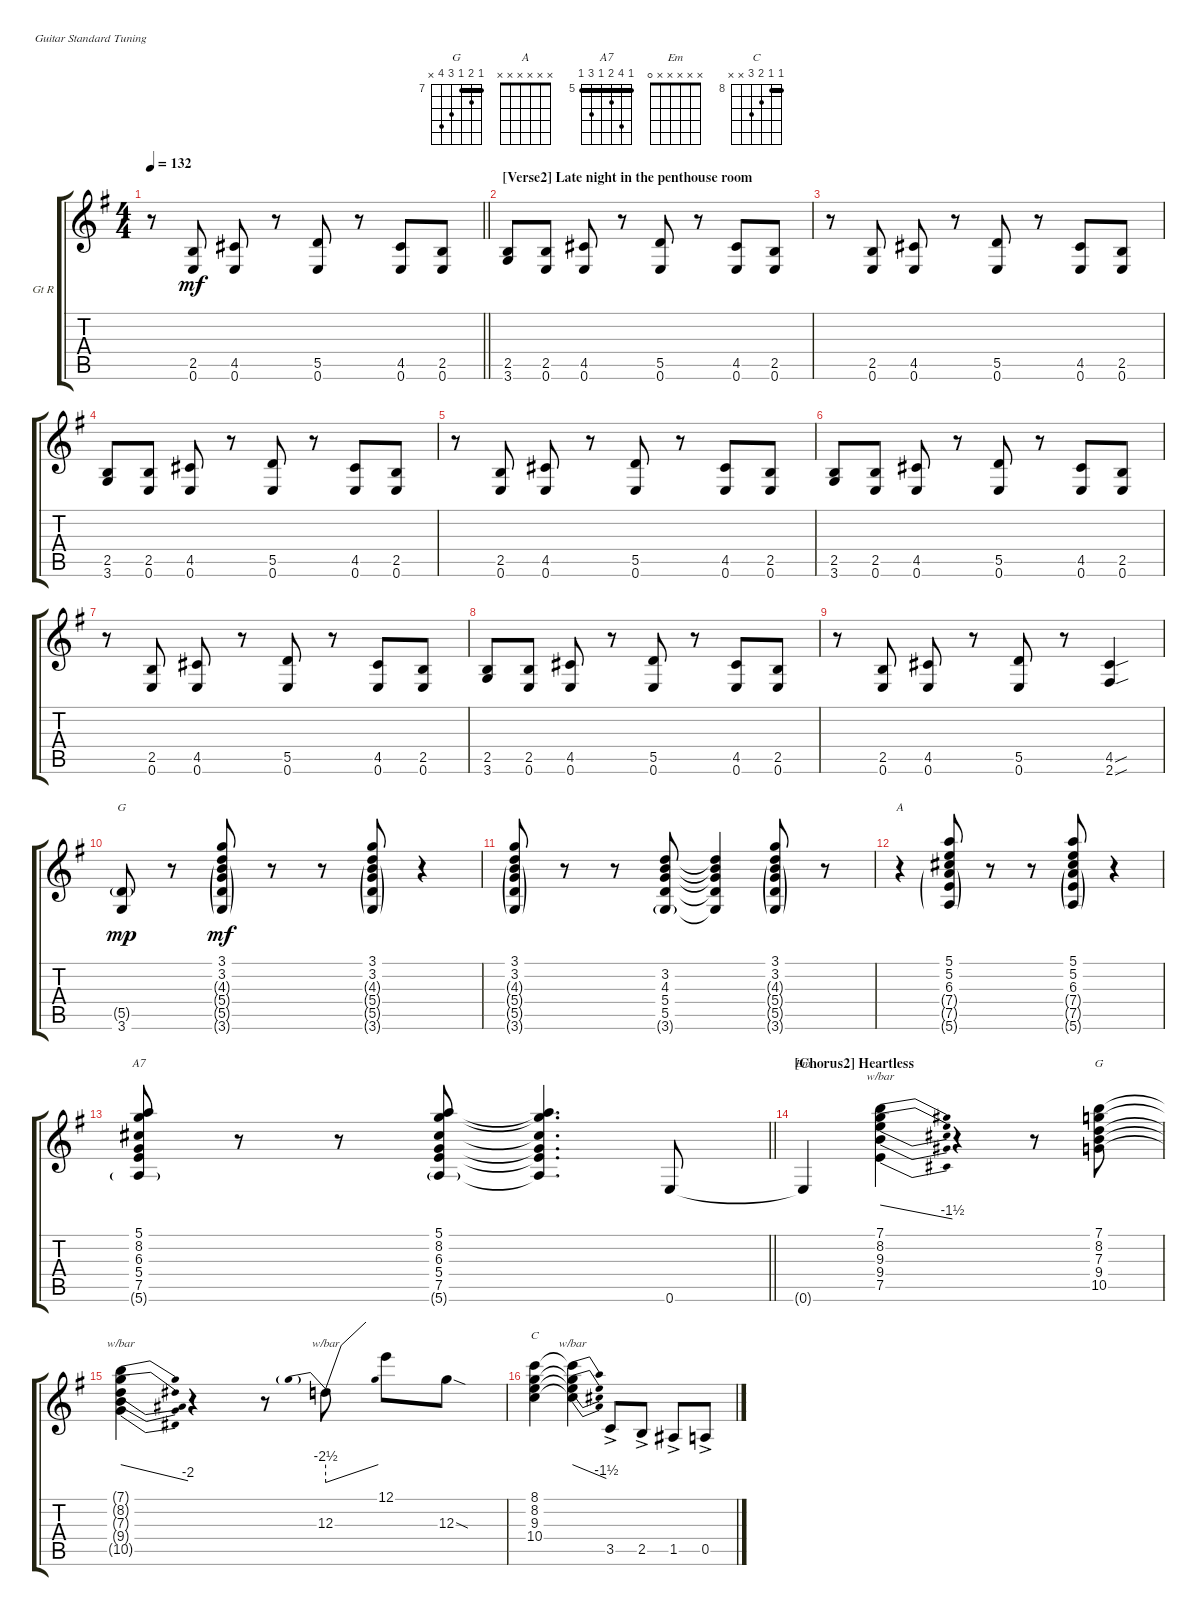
\bracketExtendMode groupsimilarinstruments
\firstSystemTrackNameOrientation horizontal
\otherSystemsTrackNameOrientation horizontal
\track ("Guitar - right" "Gt R") {instrument acousticguitarsteel}
\staff {score tabs}
\tuning (E4 B3 G3 D3 A2 E2)
\chord ("G" x x x x x x)
\chord ("A" x x x x x x)
\chord ("A7" 5 8 6 5 7 5) {firstfret 5 showfingering false barre (5 5)}
\chord ("Em" x x x x x 0) {showfingering false}
\chord ("G" 7 8 7 9 10 x) {firstfret 7 barre 7}
\chord ("C" 8 8 9 10 x x) {firstfret 8 barre 8}
\ts (4 4)
\tempo 132
\clef g2
\barLineRight lightlight
\ks g
r.8{dy mf} (2.5 0.6).8 (4.5 0.6).8 r.8 (5.5 0.6).8 r.8 (4.5 0.6).8 (2.5 0.6).8 |
\section ("" "[Verse2] Late night in the penthouse room")
(2.5 3.6).8 (2.5 0.6).8 (4.5 0.6).8 r.8 (5.5 0.6).8 r.8 (4.5 0.6).8 (2.5 0.6).8 |
r.8 (2.5 0.6).8 (4.5 0.6).8 r.8 (5.5 0.6).8 r.8 (4.5 0.6).8 (2.5 0.6).8 |
(2.5 3.6).8 (2.5 0.6).8 (4.5 0.6).8 r.8 (5.5 0.6).8 r.8 (4.5 0.6).8 (2.5 0.6).8 |
r.8 (2.5 0.6).8 (4.5 0.6).8 r.8 (5.5 0.6).8 r.8 (4.5 0.6).8 (2.5 0.6).8 |
(2.5 3.6).8 (2.5 0.6).8 (4.5 0.6).8 r.8 (5.5 0.6).8 r.8 (4.5 0.6).8 (2.5 0.6).8 |
r.8 (2.5 0.6).8 (4.5 0.6).8 r.8 (5.5 0.6).8 r.8 (4.5 0.6).8 (2.5 0.6).8 |
(2.5 3.6).8 (2.5 0.6).8 (4.5 0.6).8 r.8 (5.5 0.6).8 r.8 (4.5 0.6).8 (2.5 0.6).8 |
r.8 (2.5 0.6).8 (4.5 0.6).8 r.8 (5.5 0.6).8 r.8 (4.5{sou} 2.6{sou}).4 |
(3.6 5.5{g}).8{ch "G" dy mp} r.8 (3.1 3.2 4.3{g} 5.4{g} 5.5{g} 3.6{g}).8{dy mf} r.8 r.8 (3.1 3.2 4.3{g} 5.4{g} 5.5{g} 3.6{g}).8 r.4 |
(3.1 3.2 4.3{g} 5.4{g} 5.5{g} 3.6{g}).8 r.8 r.8 (3.2 4.3 5.4 5.5 3.6{g}).8 (3.2{t} 4.3{t} 5.4{t} 5.5{t} 3.6{t}).4 (3.1 3.2 4.3{g} 5.4{g} 5.5{g} 3.6{g}).8 r.8 |
r.4{ch "A"} (5.1 5.2 6.3 7.4{g} 7.5{g} 5.6{g}).8 r.8 r.8 (5.1 5.2 6.3 7.4{g} 7.5{g} 5.6{g}).8 r.4 |
\barLineRight lightlight
(5.1 8.2 6.3 5.4 7.5 5.6{g}).8{ch "A7"} r.8 r.8 (5.1 8.2 6.3 5.4 7.5 5.6{g}).8 (5.1{t} 8.2{t} 6.3{t} 5.4{t} 7.5{t} 5.6{t}).4{d} 0.6.8 |
\section ("" "[Chorus2] Heartless")
0.6{t}.4{ch "Em"} (7.1 8.2 9.3 9.4 7.5).4{tbe (dive default 36.6 0 59.4 -6)} r.4 r.8 (7.1 8.2 7.3 9.4 10.5).8{ch "G"} |
(7.1{t} 8.2{t} 7.3{t} 9.4{t} 10.5{t}).4{tbe (dive default 29.4 0 60 -8)} r.4 r.8 12.3.8{tbe (predivedive default 0 -10 46.199999999999996 0)} 12.1.8 12.3{sod}.8 |
(8.1 8.2 9.3 10.4).4{ch "C"} (8.1{t} 8.2{t} 9.3{t} 10.4{t}).4{tbe (dive default 28.799999999999997 0 60 -6)} 3.5{ac}.8 2.5{ac}.8 1.5{ac}.8 0.5{ac}.8
